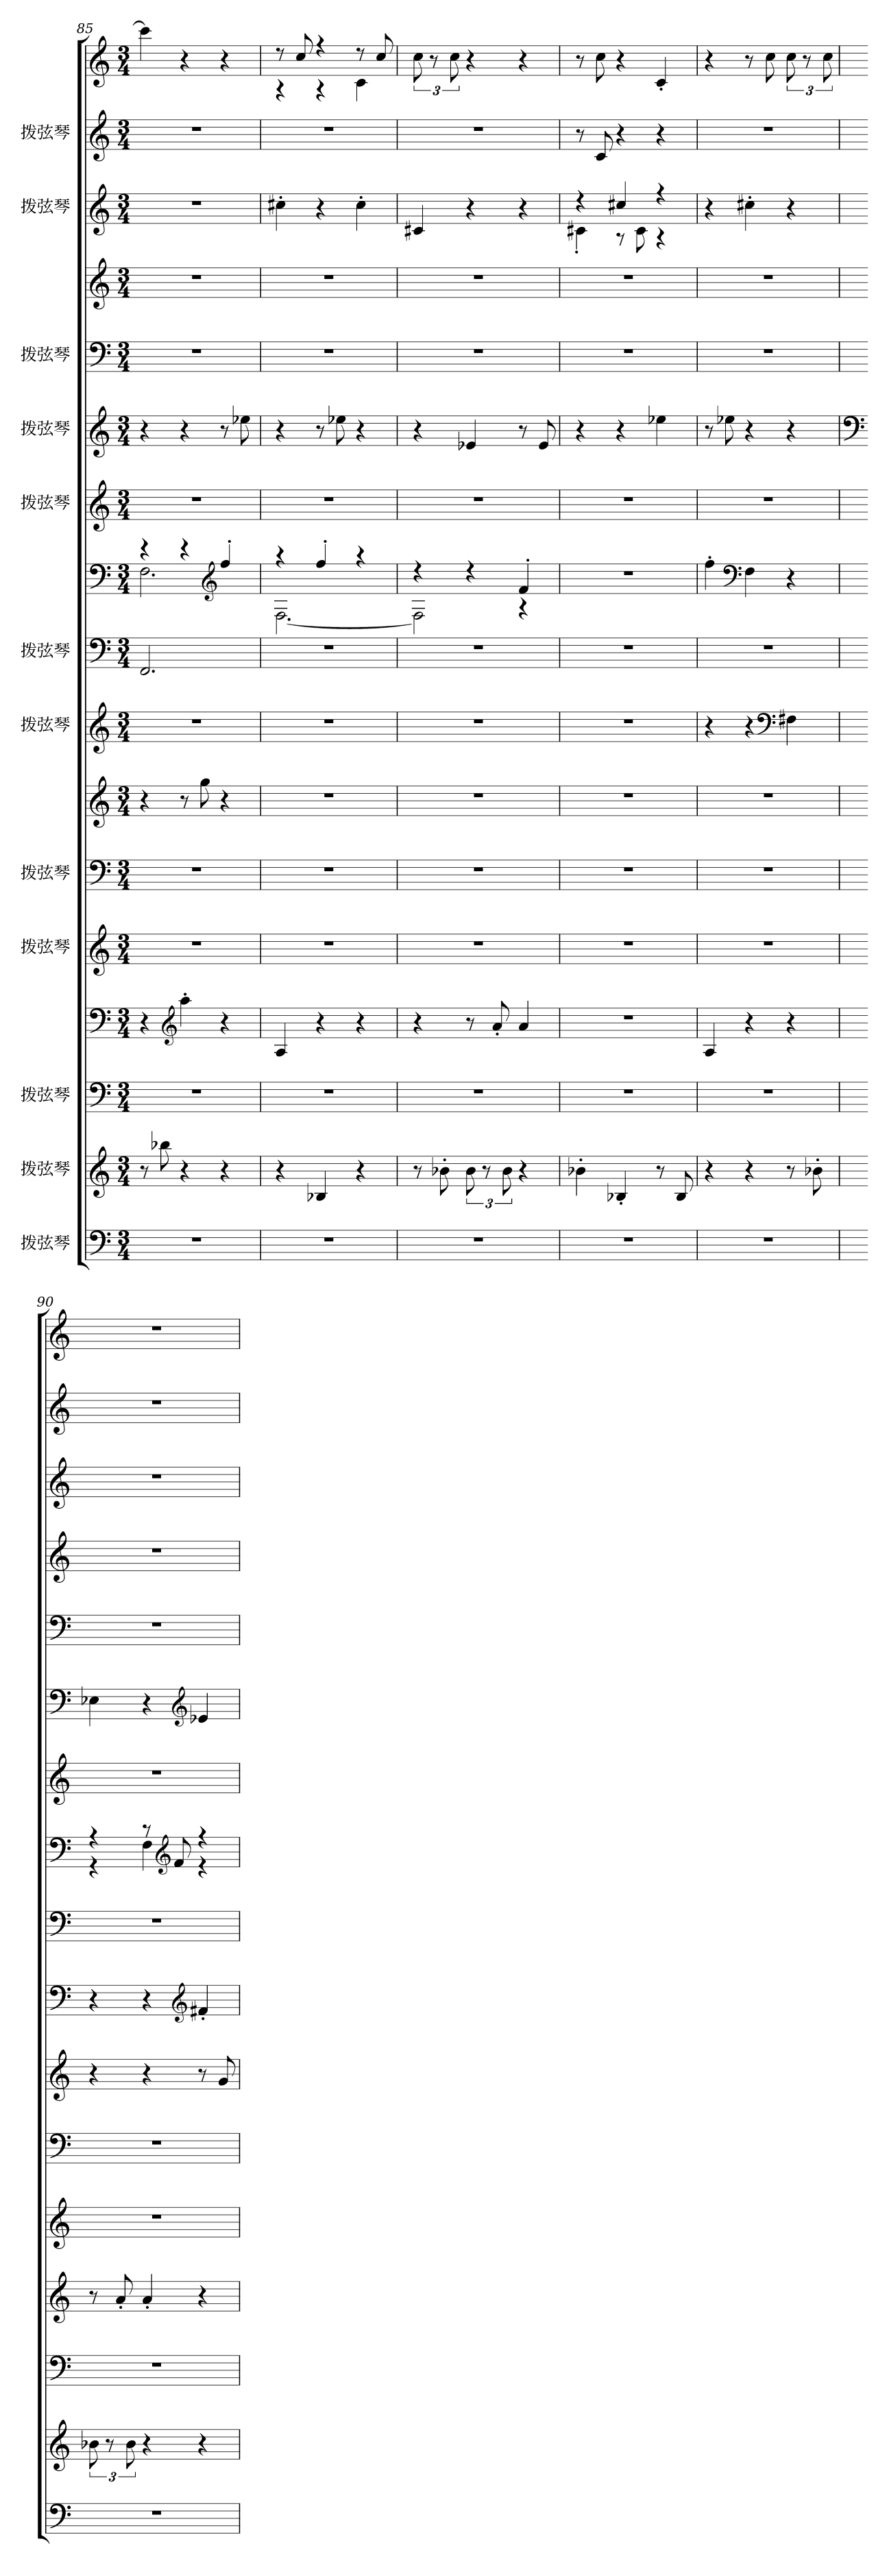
**kern	**kern	**kern	**kern	**kern	**kern	**kern	**kern	**kern	**kern	**kern	**kern	**kern	**kern	**kern	**kern	**kern
*part12	*part11	*part10	*part10	*part9	*part8	*part8	*part7	*part6	*part6	*part5	*part4	*part3	*part3	*part2	*part1	*part1
*staff17	*staff16	*staff15	*staff14	*staff13	*staff12	*staff11	*staff10	*staff9	*staff8	*staff7	*staff6	*staff5	*staff4	*staff3	*staff2	*staff1
*I"拨弦琴	*I"拨弦琴	*I"拨弦琴	*	*I"拨弦琴	*I"拨弦琴	*	*I"拨弦琴	*I"拨弦琴	*	*I"拨弦琴	*I"拨弦琴	*I"拨弦琴	*	*I"拨弦琴	*I"拨弦琴	*
*clefF4	*clefG2	*clefF4	*clefF4	*clefG2	*clefF4	*clefG2	*clefG2	*clefF4	*clefF4	*clefG2	*clefG2	*clefF4	*clefG2	*clefG2	*clefG2	*clefG2
*k[]	*k[]	*k[]	*k[]	*k[]	*k[]	*k[]	*k[]	*k[]	*k[]	*k[]	*k[]	*k[]	*k[]	*k[]	*k[]	*k[]
*M3/4	*M3/4	*M3/4	*M3/4	*M3/4	*M3/4	*M3/4	*M3/4	*M3/4	*M3/4	*M3/4	*M3/4	*M3/4	*M3/4	*M3/4	*M3/4	*M3/4
=85	=85	=85	=85	=85	=85	=85	=85	=85	=85	=85	=85	=85	=85	=85	=85	=85
*	*	*	*	*	*	*	*	*	*^	*	*	*	*	*	*	*
2.r	8r	2.r	4r	2.r	2.r	4r	2.r	2.FF/	4r	2.F\	2.r	4r	2.r	2.r	2.r	2.r	4ccc\]
.	8bb-X\	.	.	.	.	.	.	.	.	.	.	.	.	.	.	.	.
*	*	*	*clefG2	*	*	*	*	*	*	*	*	*	*	*	*	*	*
.	4r	.	4aa'\	.	.	8r	.	.	4r	.	.	4r	.	.	.	.	4r
.	.	.	.	.	.	8gg\	.	.	.	.	.	.	.	.	.	.	.
*	*	*	*	*	*	*	*	*	*clefG2	*	*	*	*	*	*	*	*
.	4r	.	4r	.	.	4r	.	.	4ff'/	.	.	8r	.	.	.	.	4r
.	.	.	.	.	.	.	.	.	.	.	.	8ee-X\	.	.	.	.	.
=86	=86	=86	=86	=86	=86	=86	=86	=86	=86	=86	=86	=86	=86	=86	=86	=86	=86
*	*	*	*	*	*	*	*	*	*	*	*	*	*	*	*	*	*^
2.r	4r	2.r	4A/	2.r	2.r	2.r	2.r	2.r	4r	[2.F\	2.r	4r	2.r	2.r	4cc#X'\	2.r	8r	4r
.	.	.	.	.	.	.	.	.	.	.	.	.	.	.	.	.	8cc/	.
.	4B-X/	.	4r	.	.	.	.	.	4ff'/	.	.	8r	.	.	4r	.	4r	4r
.	.	.	.	.	.	.	.	.	.	.	.	8ee-X\	.	.	.	.	.	.
.	4r	.	4r	.	.	.	.	.	4r	.	.	4r	.	.	4cc#'\	.	8r	4c\
.	.	.	.	.	.	.	.	.	.	.	.	.	.	.	.	.	8cc/	.
*	*	*	*	*	*	*	*	*	*	*	*	*	*	*	*	*	*v	*v
=87	=87	=87	=87	=87	=87	=87	=87	=87	=87	=87	=87	=87	=87	=87	=87	=87	=87
2.r	8r	2.r	4r	2.r	2.r	2.r	2.r	2.r	4r	2F\]	2.r	4r	2.r	2.r	4c#X/	2.r	12cc\
.	.	.	.	.	.	.	.	.	.	.	.	.	.	.	.	.	12r
.	8b-X'\	.	.	.	.	.	.	.	.	.	.	.	.	.	.	.	.
.	.	.	.	.	.	.	.	.	.	.	.	.	.	.	.	.	12cc\
.	12b-\	.	8r	.	.	.	.	.	4r	.	.	4e-X/	.	.	4r	.	4r
.	12r	.	.	.	.	.	.	.	.	.	.	.	.	.	.	.	.
.	.	.	8a'/	.	.	.	.	.	.	.	.	.	.	.	.	.	.
.	12b-\	.	.	.	.	.	.	.	.	.	.	.	.	.	.	.	.
.	4r	.	4a/	.	.	.	.	.	4f'/	4r	.	8r	.	.	4r	.	4r
.	.	.	.	.	.	.	.	.	.	.	.	8e-/	.	.	.	.	.
*	*	*	*	*	*	*	*	*	*v	*v	*	*	*	*	*	*	*
=88	=88	=88	=88	=88	=88	=88	=88	=88	=88	=88	=88	=88	=88	=88	=88	=88
*	*	*	*	*	*	*	*	*	*	*	*	*	*	*^	*	*
2.r	4b-X'\	2.r	2.r	2.r	2.r	2.r	2.r	2.r	2.r	2.r	4r	2.r	2.r	4r	4c#X'\	8r	8r
.	.	.	.	.	.	.	.	.	.	.	.	.	.	.	.	8c/	8cc\
.	4B-X'/	.	.	.	.	.	.	.	.	.	4r	.	.	4cc#X/	8r	4r	4r
.	.	.	.	.	.	.	.	.	.	.	.	.	.	.	8c#\	.	.
.	8r	.	.	.	.	.	.	.	.	.	4ee-X\	.	.	4r	4r	4r	4c'/
.	8B-/	.	.	.	.	.	.	.	.	.	.	.	.	.	.	.	.
*	*	*	*	*	*	*	*	*	*	*	*	*	*	*v	*v	*	*
!!LO:PB:g=z
=89	=89	=89	=89	=89	=89	=89	=89	=89	=89	=89	=89	=89	=89	=89	=89	=89
2.r	4r	2.r	4A/	2.r	2.r	2.r	4r	2.r	4ff'\	2.r	8r	2.r	2.r	4r	2.r	4r
.	.	.	.	.	.	.	.	.	.	.	8ee-X\	.	.	.	.	.
*	*	*	*	*	*	*	*	*	*clefF4	*	*	*	*	*	*	*
.	4r	.	4r	.	.	.	4r	.	4F\	.	4r	.	.	4cc#X'\	.	8r
.	.	.	.	.	.	.	.	.	.	.	.	.	.	.	.	8cc\
*	*	*	*	*	*	*	*clefF4	*	*	*	*	*	*	*	*	*
.	8r	.	4r	.	.	.	4F#X\	.	4r	.	4r	.	.	4r	.	12cc\
.	.	.	.	.	.	.	.	.	.	.	.	.	.	.	.	12r
.	8b-X'\	.	.	.	.	.	.	.	.	.	.	.	.	.	.	.
.	.	.	.	.	.	.	.	.	.	.	.	.	.	.	.	12cc\
=90	=90	=90	=90	=90	=90	=90	=90	=90	=90	=90	=90	=90	=90	=90	=90	=90
*	*	*	*	*	*	*	*	*	*	*	*clefF4	*	*	*	*	*
*	*	*	*	*	*	*	*	*	*^	*	*	*	*	*	*	*
2.r	12b-X\	2.r	8r	2.r	2.r	4r	4r	2.r	4r	4r	2.r	4E-X\	2.r	2.r	2.r	2.r	2.r
.	12r	.	.	.	.	.	.	.	.	.	.	.	.	.	.	.	.
.	.	.	8a'/	.	.	.	.	.	.	.	.	.	.	.	.	.	.
.	12b-\	.	.	.	.	.	.	.	.	.	.	.	.	.	.	.	.
.	4r	.	4a'/	.	.	4r	4r	.	8r	4F\	.	4r	.	.	.	.	.
*	*	*	*	*	*	*	*	*	*clefG2	*	*	*	*	*	*	*	*
.	.	.	.	.	.	.	.	.	8f/	.	.	.	.	.	.	.	.
*	*	*	*	*	*	*	*clefG2	*	*	*	*	*clefG2	*	*	*	*	*
.	4r	.	4r	.	.	8r	4f#X'/	.	4r	4r	.	4e-X/	.	.	.	.	.
.	.	.	.	.	.	8g/	.	.	.	.	.	.	.	.	.	.	.
*	*	*	*	*	*	*	*	*	*v	*v	*	*	*	*	*	*	*
=	=	=	=	=	=	=	=	=	=	=	=	=	=	=	=	=
*-	*-	*-	*-	*-	*-	*-	*-	*-	*-	*-	*-	*-	*-	*-	*-	*-
